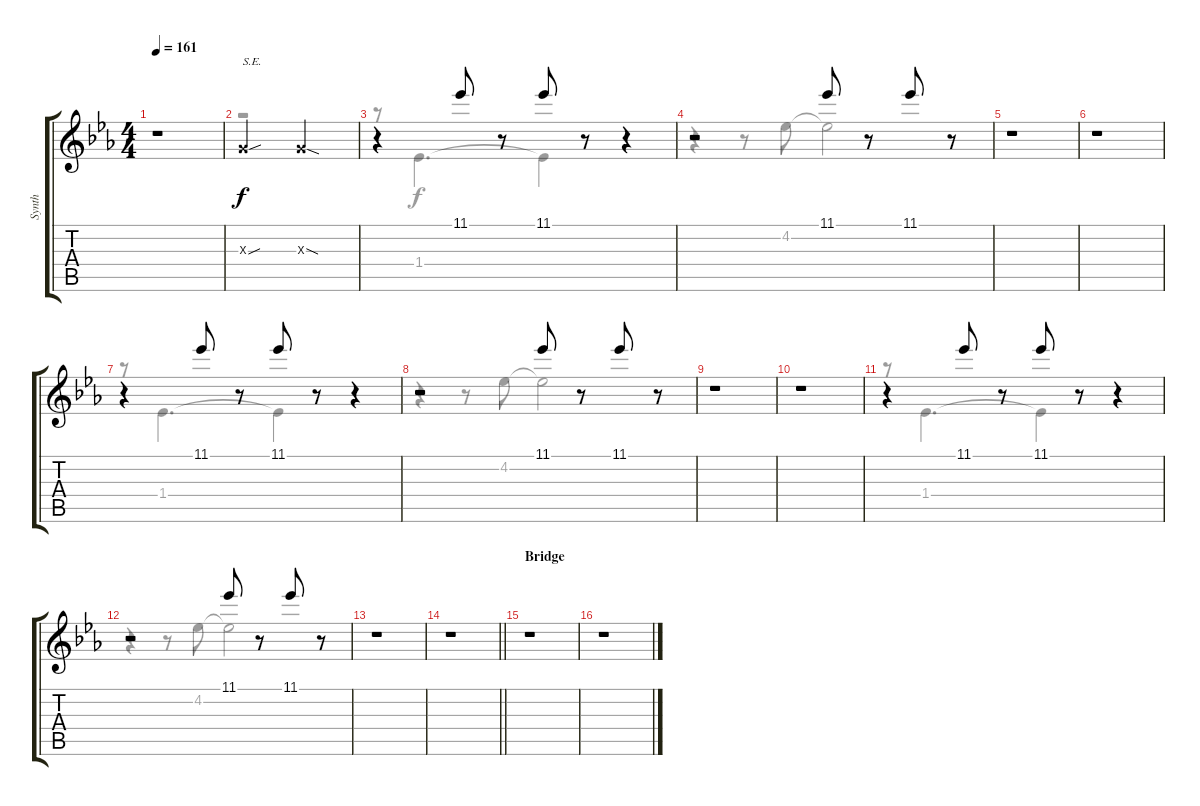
\track ("Synth" "Synth") {instrument lead1square}
\staff {score tabs}
\tuning (E5 B4 G4 D4 A3 E3) {hide}
\voice
\ts (4 4)
\tempo 161
\clef g2
\ks eb
r.1{dy f} |
0.3{sou x}.2{txt "S.E."} 0.3{sod x}.2 |
r.4 11.1.8 r.8 11.1.8 r.8 r.4 |
r.2 11.1.8 r.8 11.1.8 r.8 |
r.1 |
r.1 |
r.4 11.1.8 r.8 11.1.8 r.8 r.4 |
r.2 11.1.8 r.8 11.1.8 r.8 |
r.1 |
r.1 |
r.4 11.1.8 r.8 11.1.8 r.8 r.4 |
r.2 11.1.8 r.8 11.1.8 r.8 |
r.1 |
\barLineRight lightlight
r.1 |
\section ("" "Bridge")
r.1 |
r.1
\voice
\clef g2
\ottava regular
\simile none
\ks eb
r.1{dy f} |
r.1 |
r.8 1.4.4{d} 1.4{t}.4 r.4 |
r.4 r.8 4.2.8 4.2{t}.2 |
r.1 |
r.1 |
r.8 1.4.4{d} 1.4{t}.4 r.4 |
r.4 r.8 4.2.8 4.2{t}.2 |
r.1 |
r.1 |
r.8 1.4.4{d} 1.4{t}.4 r.4 |
r.4 r.8 4.2.8 4.2{t}.2 |
r.1 |
\barLineRight lightlight
r.1 |
|
